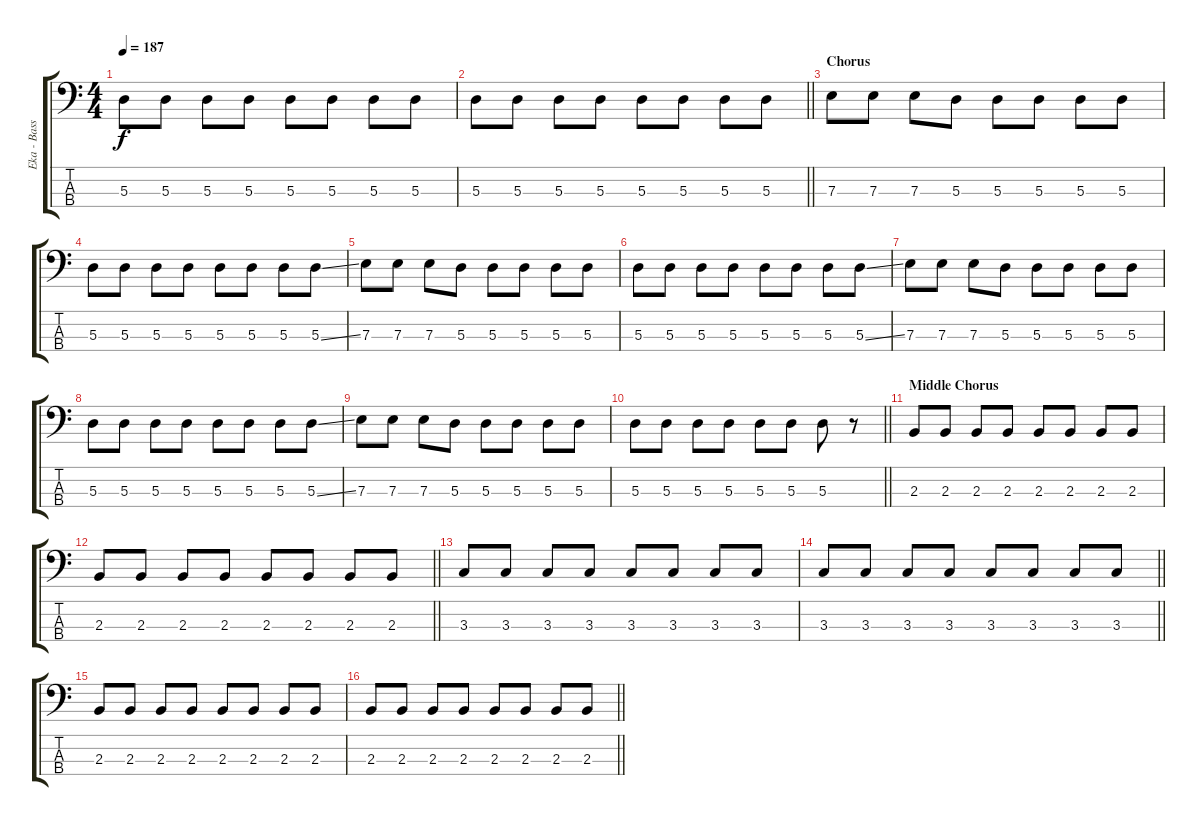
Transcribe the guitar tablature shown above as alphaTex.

\track ("Eka - Bass" "Eka - Bass") {instrument electricbasspick}
\staff {score tabs}
\tuning (G2 D2 A1 E1) {hide}
\ts (4 4)
\tempo 187
\clef f4
\ks c
5.3.8{dy f} 5.3.8 5.3.8 5.3.8 5.3.8 5.3.8 5.3.8 5.3.8 |
\barLineRight lightlight
5.3.8 5.3.8 5.3.8 5.3.8 5.3.8 5.3.8 5.3.8 5.3.8 |
\section ("" "Chorus")
7.3.8 7.3.8 7.3.8 5.3.8 5.3.8 5.3.8 5.3.8 5.3.8 |
5.3.8 5.3.8 5.3.8 5.3.8 5.3.8 5.3.8 5.3.8 5.3{ss}.8 |
7.3.8 7.3.8 7.3.8 5.3.8 5.3.8 5.3.8 5.3.8 5.3.8 |
5.3.8 5.3.8 5.3.8 5.3.8 5.3.8 5.3.8 5.3.8 5.3{ss}.8 |
7.3.8 7.3.8 7.3.8 5.3.8 5.3.8 5.3.8 5.3.8 5.3.8 |
5.3.8 5.3.8 5.3.8 5.3.8 5.3.8 5.3.8 5.3.8 5.3{ss}.8 |
7.3.8 7.3.8 7.3.8 5.3.8 5.3.8 5.3.8 5.3.8 5.3.8 |
\barLineRight lightlight
5.3.8 5.3.8 5.3.8 5.3.8 5.3.8 5.3.8 5.3.8 r.8 |
\section ("" "Middle Chorus")
2.3.8 2.3.8 2.3.8 2.3.8 2.3.8 2.3.8 2.3.8 2.3.8 |
\barLineRight lightlight
2.3.8 2.3.8 2.3.8 2.3.8 2.3.8 2.3.8 2.3.8 2.3.8 |
3.3.8 3.3.8 3.3.8 3.3.8 3.3.8 3.3.8 3.3.8 3.3.8 |
\barLineRight lightlight
3.3.8 3.3.8 3.3.8 3.3.8 3.3.8 3.3.8 3.3.8 3.3.8 |
2.3.8 2.3.8 2.3.8 2.3.8 2.3.8 2.3.8 2.3.8 2.3.8 |
\barLineRight lightlight
2.3.8 2.3.8 2.3.8 2.3.8 2.3.8 2.3.8 2.3.8 2.3.8
